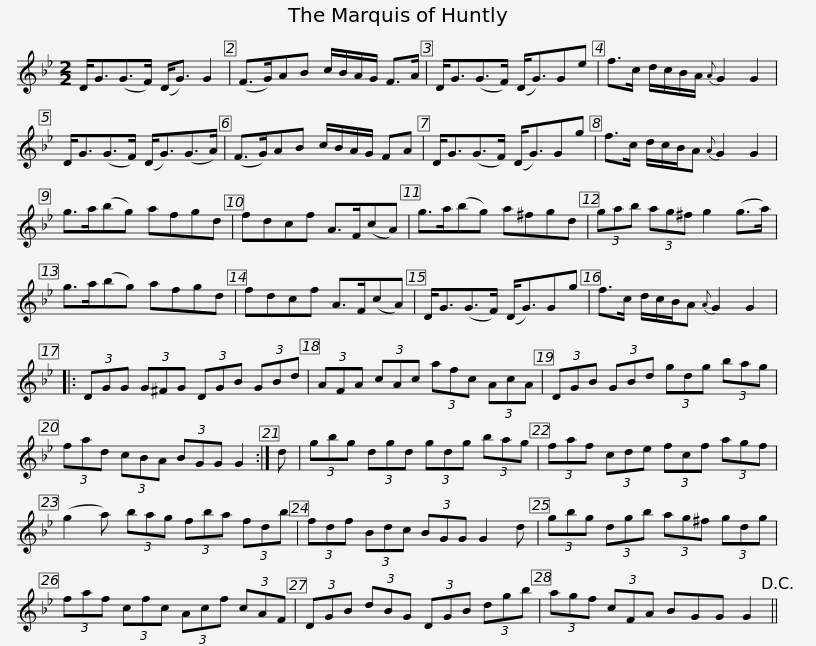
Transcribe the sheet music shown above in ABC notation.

X:1
L:1/8
M:2/2
I:linebreak $
K:Gmin
V:1 treble
V:1
 D<G(G>F) (D<G) G2 | (F>G)AB c/B/A/G/ F>A | D<G(G>F) (D<G)Ge | f>c d/c/B/A/{A} G2 G2 |$ D<G(G>F) (D<G)(G>A) | %5
 (F>G)AB c/B/A/G/ FA | D<G(G>F) (D<G)Gg | f>c d/c/B/A{A} G2 G2 |$ g>a(bg) afgd | fdcf A>F(cA) | %10
 g>a(bg) a^fgd | (3gab (3ag^f g2 (g>a) |$ g>a(bg) afgd | fdcf A>F(cA) | D<G(G>F) (D<G)Gg | %15
 f>c d/c/B/A{A} G2 G2 |:$ (3DGG (3G^FG (3DGB (3GBd | (3AFA (3cAc (3afc (3AcA | (3DGB (3GBd (3gdg (3bag |$ (3fad (3cBA (3BGG G2 :| %20
 d | (3gbg (3dgd (3gdg (3bag | (3faf (3cde (3fcf (3agf |$ (g2 a) (3bag (3fba (3fdb | (3fdf (3Bdc (3BGG G2 d | %25
 (3gbg (3dgb (3ag^f (3gdg |$ (3faf (3cfc (3Acf (3cAF | (3DGB (3dBG (3DGB (3dgb | (3agf (3cFA BGG G2!D.C.! || %29
